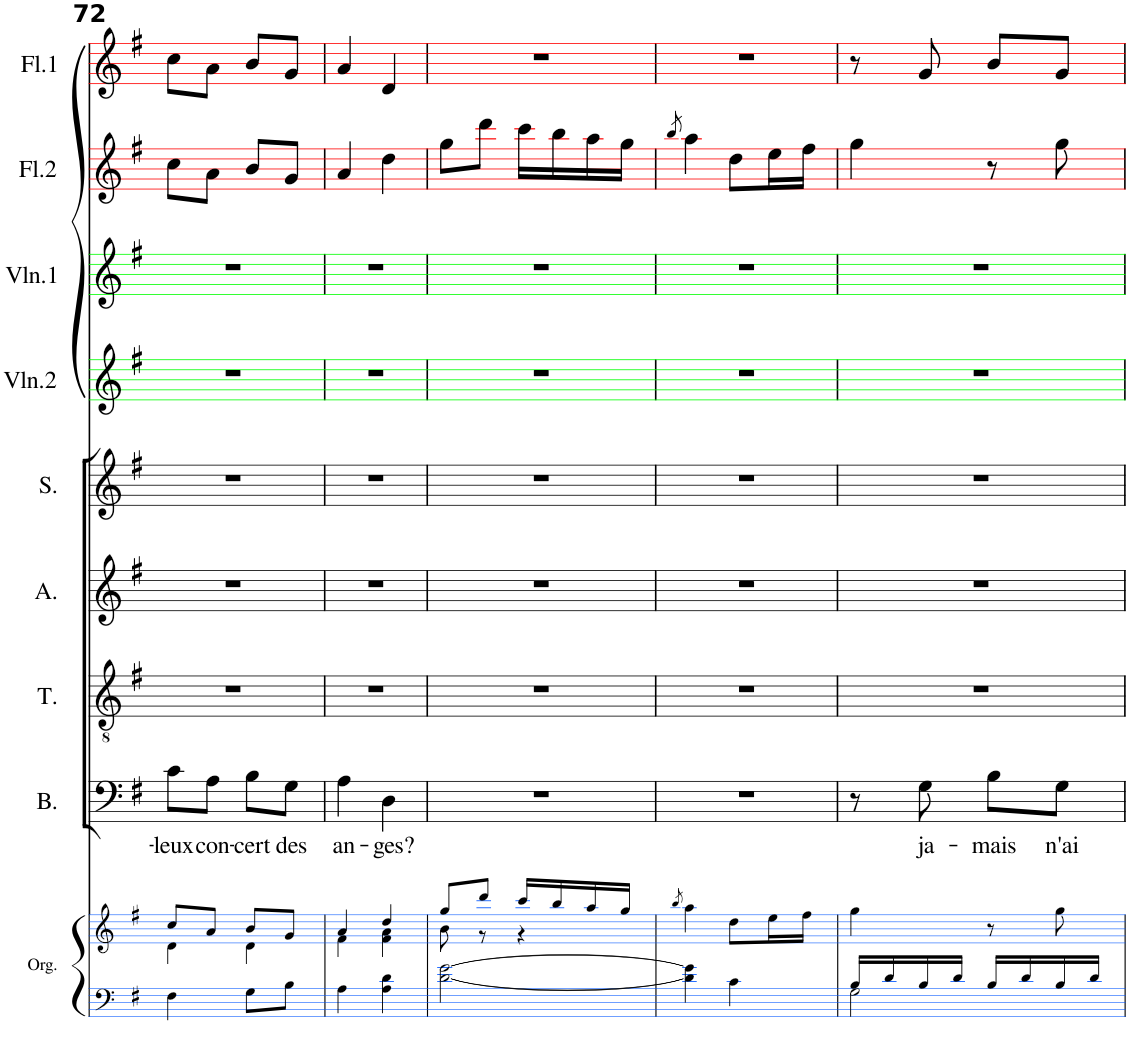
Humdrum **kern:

**kern	**kern	**kern	**text	**kern	**kern	**kern	**kern	**kern	**kern	**kern
*part9	*part9	*part8	*part8	*part7	*part6	*part5	*part4	*part3	*part2	*part1
*staff10	*staff9	*staff8	*staff8	*staff7	*staff6	*staff5	*staff4	*staff3	*staff2	*staff1
*I"Orgue	*	*I"Bass	*	*I"Ténor	*I"Alto	*I"Soprano	*I"Violon 2	*I"Violon 1	*I"Flûte 2	*I"Flûte 1
*I'Org.	*	*I'B.	*	*I'T.	*I'A.	*I'S.	*I'Vln.2	*I'Vln.1	*I'Fl.2	*I'Fl.1
!!LO:PB:g=z
*clefF4	*clefG2	*clefF4	*	*clefGv2	*clefG2	*clefG2	*clefG2	*clefG2	*clefG2	*clefG2
*k[f#]	*k[f#]	*k[f#]	*	*k[f#]	*k[f#]	*k[f#]	*k[f#]	*k[f#]	*k[f#]	*k[f#]
*M2/4	*M2/4	*M2/4	*	*M2/4	*M2/4	*M2/4	*M2/4	*M2/4	*M2/4	*M2/4
=72	=72	=72	=72	=72	=72	=72	=72	=72	=72	=72
*	*^	*	*	*	*	*	*	*	*	*
!	!	!	!	!LO:LY:b	!	!	!	!	!	!	!
4F#\	8cc/L	4d\	8c\L	-leux	2r	2r	2r	2r	2r	8cc\L	8cc\L
!	!	!	!	!LO:LY:b	!	!	!	!	!	!	!
.	8a/J	.	8A\J	con-	.	.	.	.	.	8a\J	8a\J
!	!	!	!	!LO:LY:b	!	!	!	!	!	!	!
8G\L	8b/L	4d\	8B\L	-cert	.	.	.	.	.	8b/L	8b/L
!	!	!	!	!LO:LY:b	!	!	!	!	!	!	!
8B\J	8g/J	.	8G\J	des	.	.	.	.	.	8g/J	8g/J
=73	=73	=73	=73	=73	=73	=73	=73	=73	=73	=73	=73
!	!	!	!	!LO:LY:b	!	!	!	!	!	!	!
4A\	4a/	4f#\	4A\	an-	2r	2r	2r	2r	2r	4a/	4a/
!	!	!	!	!LO:LY:b	!	!	!	!	!	!	!
4A\ 4d\	4dd/	4f#\ 4a\	4D\	-ges?	.	.	.	.	.	4dd\	4d/
=74	=74	=74	=74	=74	=74	=74	=74	=74	=74	=74	=74
[2d\ [2g\	8gg/L	8b\	2r	.	2r	2r	2r	2r	2r	8gg\L	2r
.	8ddd/J	8r	.	.	.	.	.	.	.	8ddd\J	.
.	16ccc/LL	4r	.	.	.	.	.	.	.	16ccc\LL	.
.	16bb/	.	.	.	.	.	.	.	.	16bb\	.
.	16aa/	.	.	.	.	.	.	.	.	16aa\	.
.	16gg/JJ	.	.	.	.	.	.	.	.	16gg\JJ	.
*	*v	*v	*	*	*	*	*	*	*	*	*
=75	=75	=75	=75	=75	=75	=75	=75	=75	=75	=75
.	8qbb/	.	.	.	.	.	.	.	8qbb/	.
4d\] 4g\]	4aa\	2r	.	2r	2r	2r	2r	2r	4aa\	2r
4c\	8dd\L	.	.	.	.	.	.	.	8dd\L	.
.	16ee\L	.	.	.	.	.	.	.	16ee\L	.
.	16ff#\JJ	.	.	.	.	.	.	.	16ff#\JJ	.
=76	=76	=76	=76	=76	=76	=76	=76	=76	=76	=76
*^	*	*	*	*	*	*	*	*	*	*
16B/LL	2G\	4gg\	8r	.	2r	2r	2r	2r	2r	4gg\	8r
16d/	.	.	.	.	.	.	.	.	.	.	.
!	!	!	!	!LO:LY:b	!	!	!	!	!	!	!
16B/	.	.	8G\	ja-	.	.	.	.	.	.	8g/
16d/JJ	.	.	.	.	.	.	.	.	.	.	.
!	!	!	!	!LO:LY:b	!	!	!	!	!	!	!
16B/LL	.	8r	8B\L	-mais	.	.	.	.	.	8r	8b/L
16d/	.	.	.	.	.	.	.	.	.	.	.
!	!	!	!	!LO:LY:b	!	!	!	!	!	!	!
16B/	.	8gg\	8G\J	n'ai	.	.	.	.	.	8gg\	8g/J
16d/JJ	.	.	.	.	.	.	.	.	.	.	.
*v	*v	*	*	*	*	*	*	*	*	*	*
=	=	=	=	=	=	=	=	=	=	=
*-	*-	*-	*-	*-	*-	*-	*-	*-	*-	*-
